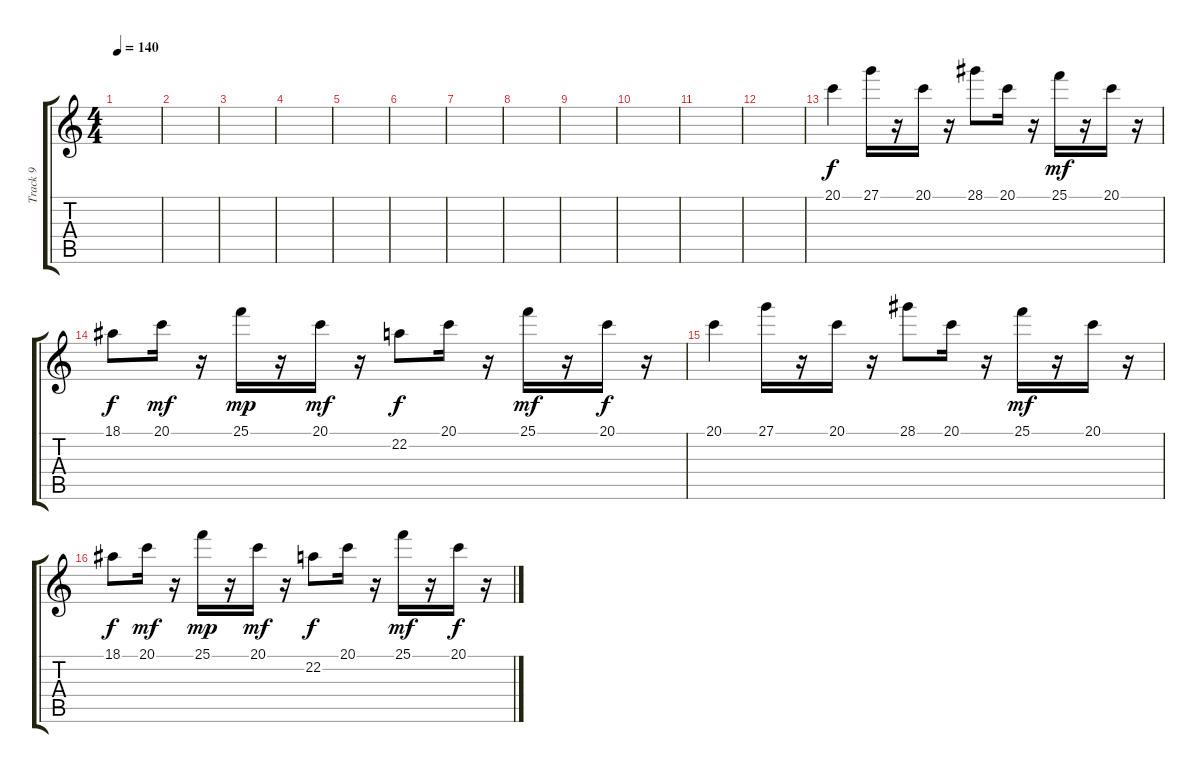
\track ("Track 9" "Track 9") {instrument vibraphone}
\staff {score tabs}
\tuning (E4 B3 G3 D3 A2 E2) {hide}
\ts (4 4)
\tempo 140
\clef g2
\ks c
|
|
|
|
|
|
|
|
|
|
|
|
20.1.4 27.1.16 r.16 20.1.16 r.16 28.1.8 20.1.16 r.16 25.1.16{dy mf} r.16 20.1.16 r.16 |
18.1.8{dy f} 20.1.16{dy mf} r.16 25.1.16{dy mp} r.16 20.1.16{dy mf} r.16 22.2.8{dy f} 20.1.16 r.16 25.1.16{dy mf} r.16 20.1.16{dy f} r.16 |
20.1.4 27.1.16 r.16 20.1.16 r.16 28.1.8 20.1.16 r.16 25.1.16{dy mf} r.16 20.1.16 r.16 |
18.1.8{dy f} 20.1.16{dy mf} r.16 25.1.16{dy mp} r.16 20.1.16{dy mf} r.16 22.2.8{dy f} 20.1.16 r.16 25.1.16{dy mf} r.16 20.1.16{dy f} r.16
